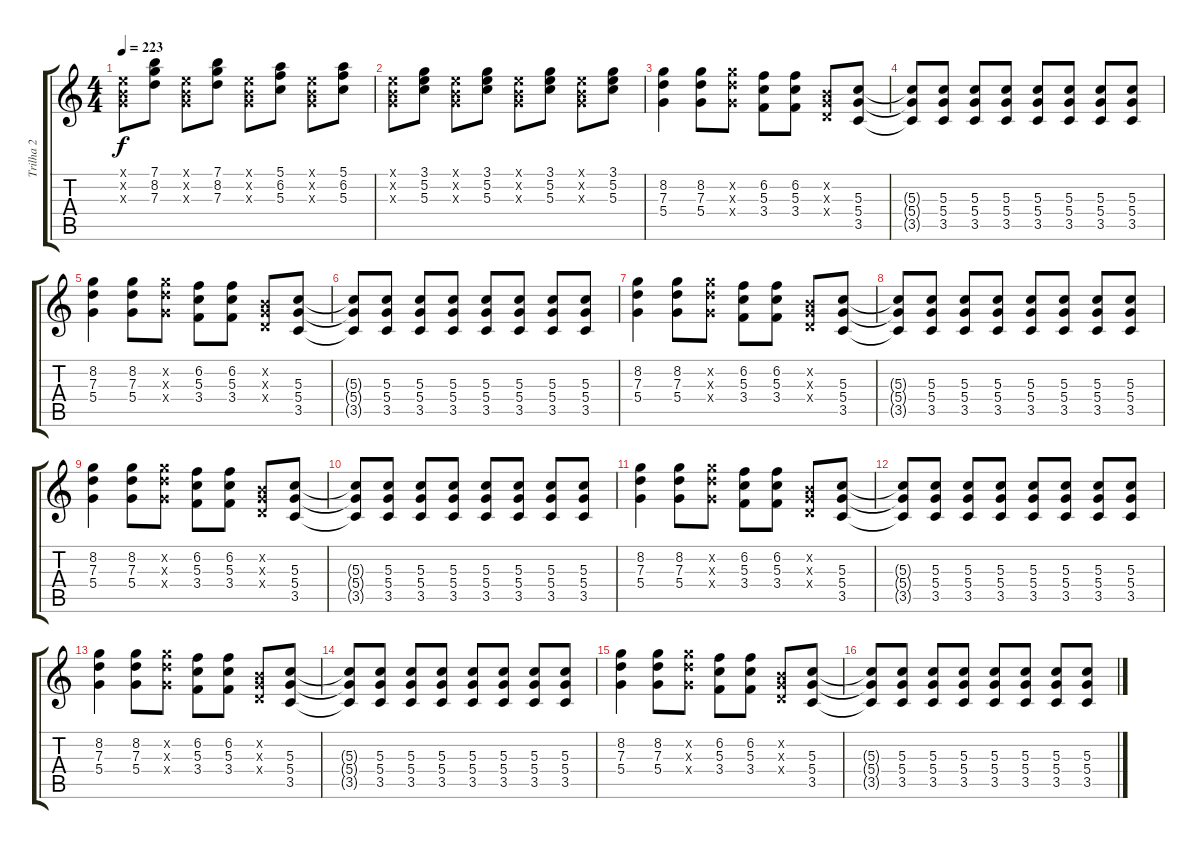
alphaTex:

\track ("Trilha 2" "Trilha 2") {instrument distortionguitar}
\staff {score tabs}
\tuning (E4 B3 G3 D3 A2 E2) {hide}
\ts (4 4)
\tempo 223
\clef g2
\ks c
(0.1{x} 0.2{x} 0.3{x}).8{dy f} (7.1 8.2 7.3).8 (0.1{x} 0.2{x} 0.3{x}).8 (7.1 8.2 7.3).8 (0.1{x} 0.2{x} 0.3{x}).8 (5.1 6.2 5.3).8 (0.1{x} 0.2{x} 0.3{x}).8 (5.1 6.2 5.3).8 |
(0.1{x} 0.2{x} 0.3{x}).8 (3.1 5.2 5.3).8 (0.1{x} 0.2{x} 0.3{x}).8 (3.1 5.2 5.3).8 (0.1{x} 0.2{x} 0.3{x}).8 (3.1 5.2 5.3).8 (0.1{x} 0.2{x} 0.3{x}).8 (3.1 5.2 5.3).8 |
(8.2 7.3 5.4).4 (8.2 7.3 5.4).8 (8.2{x} 7.3{x} 5.4{x}).8 (6.2 5.3 3.4).8 (6.2 5.3 3.4).8 (0.2{x} 0.3{x} 0.4{x}).8 (5.3 5.4 3.5).8 |
(5.3{t} 5.4{t} 3.5{t}).8 (5.3 5.4 3.5).8 (5.3 5.4 3.5).8 (5.3 5.4 3.5).8 (5.3 5.4 3.5).8 (5.3 5.4 3.5).8 (5.3 5.4 3.5).8 (5.3 5.4 3.5).8 |
(8.2 7.3 5.4).4 (8.2 7.3 5.4).8 (8.2{x} 7.3{x} 5.4{x}).8 (6.2 5.3 3.4).8 (6.2 5.3 3.4).8 (0.2{x} 0.3{x} 0.4{x}).8 (5.3 5.4 3.5).8 |
(5.3{t} 5.4{t} 3.5{t}).8 (5.3 5.4 3.5).8 (5.3 5.4 3.5).8 (5.3 5.4 3.5).8 (5.3 5.4 3.5).8 (5.3 5.4 3.5).8 (5.3 5.4 3.5).8 (5.3 5.4 3.5).8 |
(8.2 7.3 5.4).4 (8.2 7.3 5.4).8 (8.2{x} 7.3{x} 5.4{x}).8 (6.2 5.3 3.4).8 (6.2 5.3 3.4).8 (0.2{x} 0.3{x} 0.4{x}).8 (5.3 5.4 3.5).8 |
(5.3{t} 5.4{t} 3.5{t}).8 (5.3 5.4 3.5).8 (5.3 5.4 3.5).8 (5.3 5.4 3.5).8 (5.3 5.4 3.5).8 (5.3 5.4 3.5).8 (5.3 5.4 3.5).8 (5.3 5.4 3.5).8 |
(8.2 7.3 5.4).4 (8.2 7.3 5.4).8 (8.2{x} 7.3{x} 5.4{x}).8 (6.2 5.3 3.4).8 (6.2 5.3 3.4).8 (0.2{x} 0.3{x} 0.4{x}).8 (5.3 5.4 3.5).8 |
(5.3{t} 5.4{t} 3.5{t}).8 (5.3 5.4 3.5).8 (5.3 5.4 3.5).8 (5.3 5.4 3.5).8 (5.3 5.4 3.5).8 (5.3 5.4 3.5).8 (5.3 5.4 3.5).8 (5.3 5.4 3.5).8 |
(8.2 7.3 5.4).4 (8.2 7.3 5.4).8 (8.2{x} 7.3{x} 5.4{x}).8 (6.2 5.3 3.4).8 (6.2 5.3 3.4).8 (0.2{x} 0.3{x} 0.4{x}).8 (5.3 5.4 3.5).8 |
(5.3{t} 5.4{t} 3.5{t}).8 (5.3 5.4 3.5).8 (5.3 5.4 3.5).8 (5.3 5.4 3.5).8 (5.3 5.4 3.5).8 (5.3 5.4 3.5).8 (5.3 5.4 3.5).8 (5.3 5.4 3.5).8 |
(8.2 7.3 5.4).4 (8.2 7.3 5.4).8 (8.2{x} 7.3{x} 5.4{x}).8 (6.2 5.3 3.4).8 (6.2 5.3 3.4).8 (0.2{x} 0.3{x} 0.4{x}).8 (5.3 5.4 3.5).8 |
(5.3{t} 5.4{t} 3.5{t}).8 (5.3 5.4 3.5).8 (5.3 5.4 3.5).8 (5.3 5.4 3.5).8 (5.3 5.4 3.5).8 (5.3 5.4 3.5).8 (5.3 5.4 3.5).8 (5.3 5.4 3.5).8 |
(8.2 7.3 5.4).4 (8.2 7.3 5.4).8 (8.2{x} 7.3{x} 5.4{x}).8 (6.2 5.3 3.4).8 (6.2 5.3 3.4).8 (0.2{x} 0.3{x} 0.4{x}).8 (5.3 5.4 3.5).8 |
(5.3{t} 5.4{t} 3.5{t}).8 (5.3 5.4 3.5).8 (5.3 5.4 3.5).8 (5.3 5.4 3.5).8 (5.3 5.4 3.5).8 (5.3 5.4 3.5).8 (5.3 5.4 3.5).8 (5.3 5.4 3.5).8
